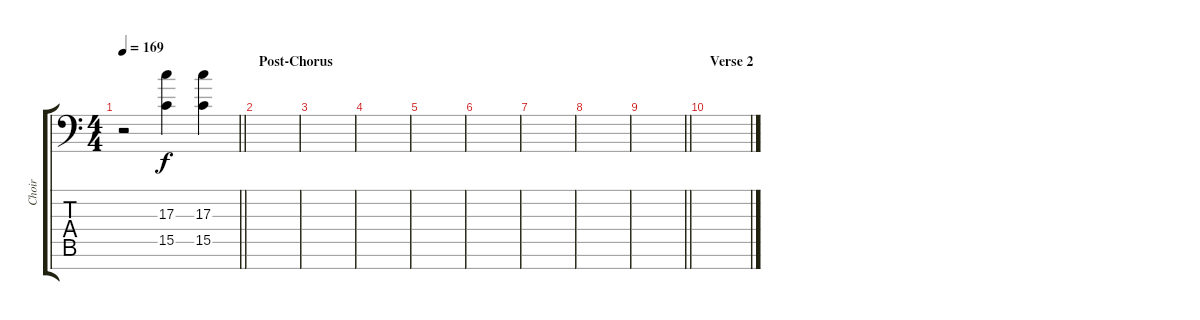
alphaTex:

\track ("Choir" "Choir") {instrument choiraahs}
\staff {score tabs}
\tuning (E4 B3 G3 D3 A2 E2 A1) {hide}
\ts (4 4)
\tempo 169
\clef f4
\barLineRight lightlight
\ks c
r.2{dy f} (17.3 15.5).4 (17.3 15.5).4 |
\section ("" "Post-Chorus")
|
|
|
|
|
|
|
\barLineRight lightlight
|
\section ("" "Verse 2")
